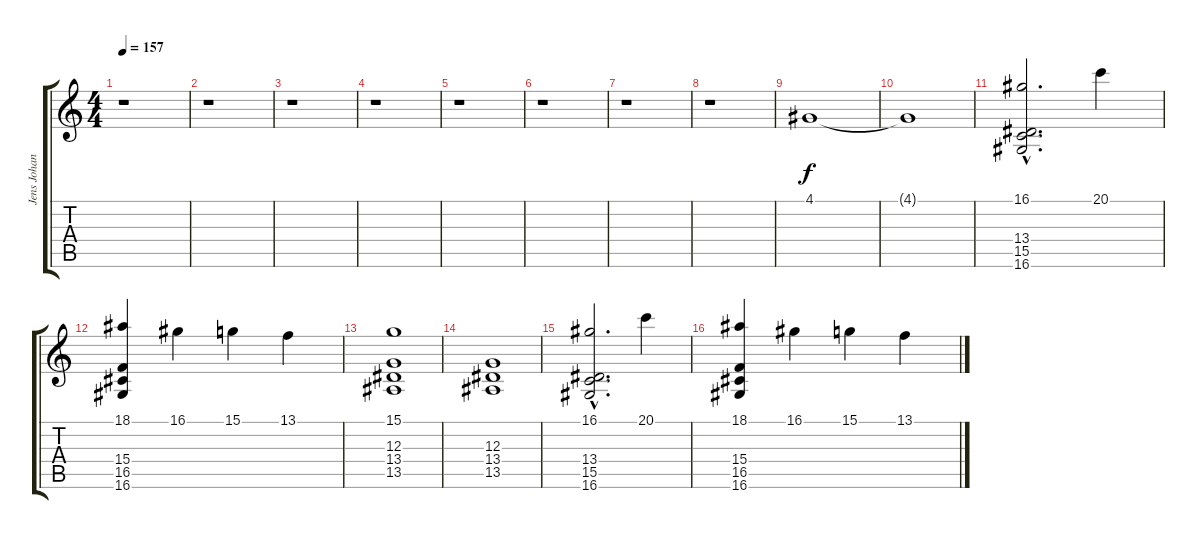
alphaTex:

\track ("Jens Johansson" "Jens Johan") {instrument pad1newage}
\staff {score tabs}
\tuning (E4 B3 G3 D3 A2 E2) {hide}
\ts (4 4)
\tempo 157
\clef g2
\ks c
r.1{dy f} |
r.1 |
r.1 |
r.1 |
r.1 |
r.1 |
r.1 |
r.1 |
4.1.1 |
4.1{t}.1 |
(16.1{hac} 13.4 15.5 16.6).2{d} 20.1.4 |
(18.1 15.4 16.5 16.6).4 16.1.4 15.1.4 13.1.4 |
(15.1 12.3 13.4 13.5).1 |
(12.3 13.4 13.5).1 |
(16.1{hac} 13.4 15.5 16.6).2{d} 20.1.4 |
(18.1 15.4 16.5 16.6).4 16.1.4 15.1.4 13.1.4
